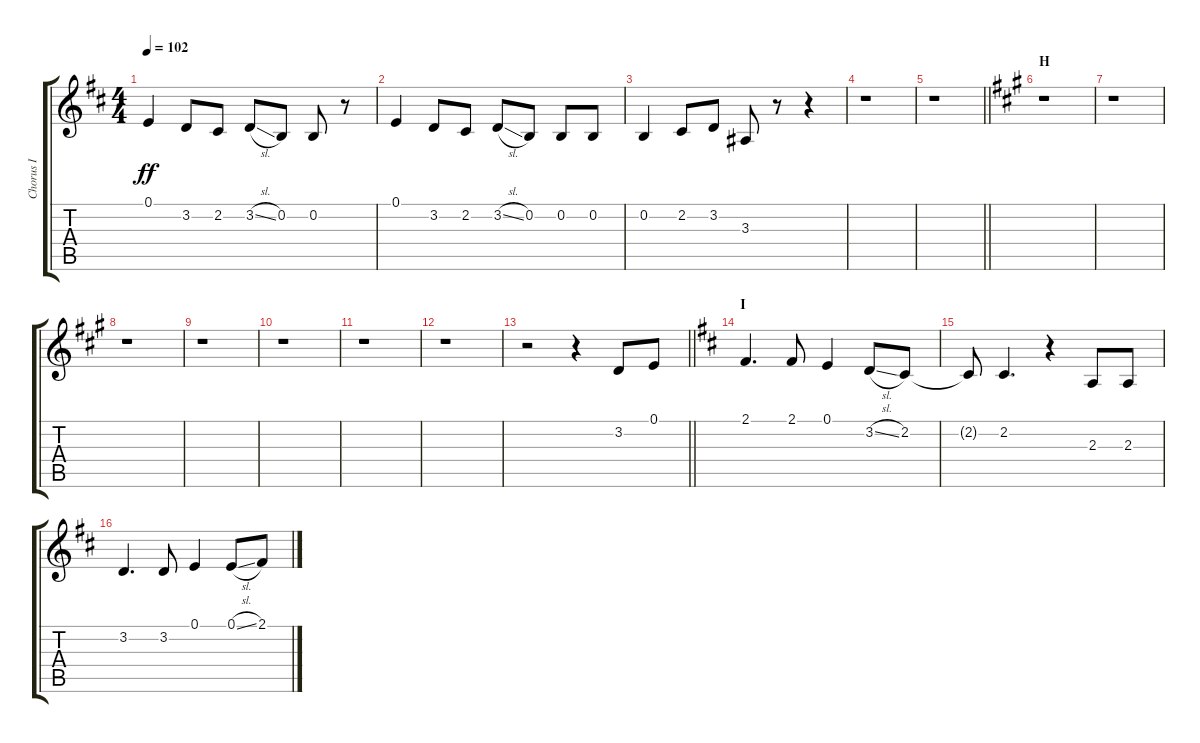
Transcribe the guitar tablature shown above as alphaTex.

\track ("Chorus I" "Chorus I") {instrument voiceoohs}
\staff {score tabs}
\tuning (E4 B3 G3 D3 A2 E2) {hide}
\ts (4 4)
\tempo 102
\clef g2
\ks d
0.1.4{dy ff} 3.2.8 2.2.8 3.2{sl}.8 0.2.8 0.2.8 r.8 |
0.1.4 3.2.8 2.2.8 3.2{sl}.8 0.2.8 0.2.8 0.2.8 |
0.2.4 2.2.8 3.2.8 3.3.8 r.8 r.4 |
r.1 |
\barLineRight lightlight
r.1 |
\section ("" "H")
\ks a
r.1 |
r.1 |
r.1 |
r.1 |
r.1 |
r.1 |
r.1 |
\barLineRight lightlight
r.2 r.4 3.2.8 0.1.8 |
\section ("" "I")
\ks d
2.1.4{d} 2.1.8 0.1.4 3.2{sl}.8 2.2.8 |
2.2{t}.8 2.2.4{d} r.4 2.3.8 2.3.8 |
3.2.4{d} 3.2.8 0.1.4 0.1{sl}.8 2.1.8
